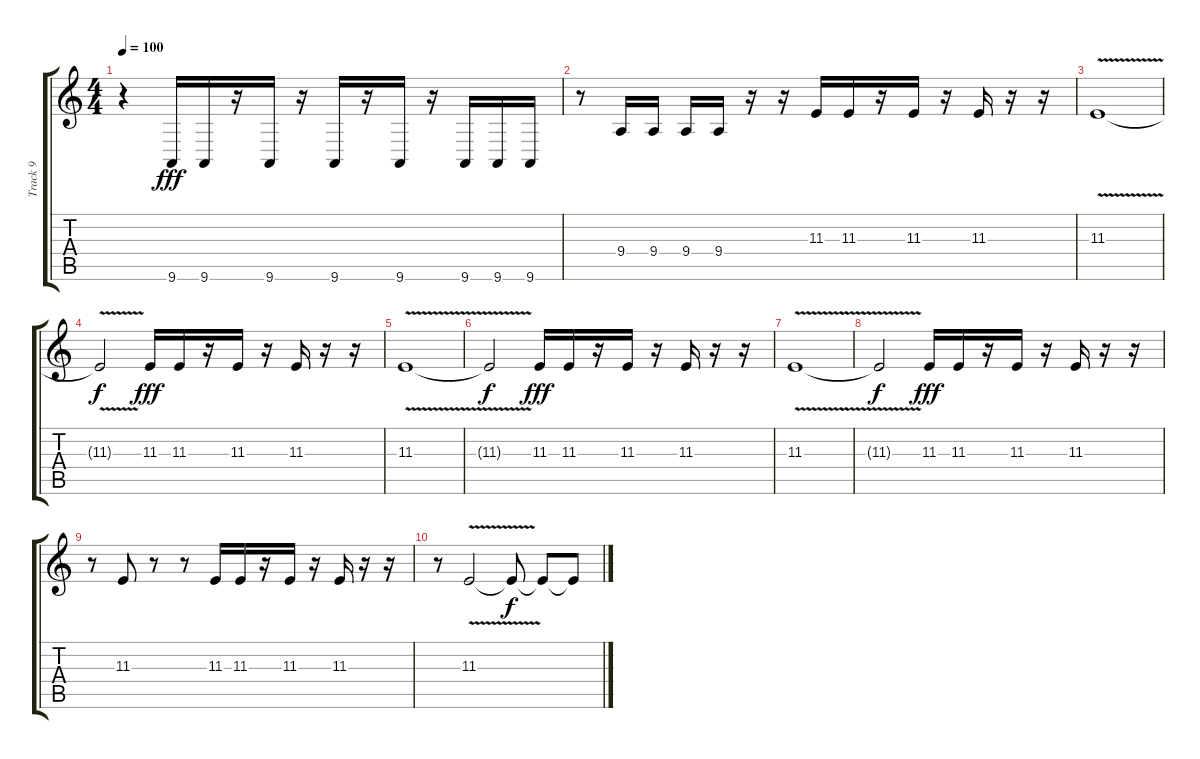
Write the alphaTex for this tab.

\track ("Track 9" "Track 9") {instrument lead2sawtooth}
\staff {score tabs}
\tuning (D4 A3 F3 C3 G2 C2) {hide}
\ts (4 4)
\tempo 100
\clef g2
\ks c
r.4{dy fff} 9.6.16 9.6.16 r.16 9.6.16 r.16 9.6.16 r.16 9.6.16 r.16 9.6.16 9.6.16 9.6.16 |
r.8 9.4.16 9.4.16 9.4.16 9.4.16 r.16 r.16 11.3.16 11.3.16 r.16 11.3.16 r.16 11.3.16 r.16 r.16 |
11.3{v}.1 |
11.3{t}.2{dy f} 11.3.16{dy fff} 11.3.16 r.16 11.3.16 r.16 11.3.16 r.16 r.16 |
11.3{v}.1 |
11.3{t}.2{dy f} 11.3.16{dy fff} 11.3.16 r.16 11.3.16 r.16 11.3.16 r.16 r.16 |
11.3{v}.1 |
11.3{t}.2{dy f} 11.3.16{dy fff} 11.3.16 r.16 11.3.16 r.16 11.3.16 r.16 r.16 |
r.8 11.3.8 r.8 r.8 11.3.16 11.3.16 r.16 11.3.16 r.16 11.3.16 r.16 r.16 |
r.8 11.3{v}.2 11.3{t}.8{dy f} 11.3{t}.8 11.3{t}.8
